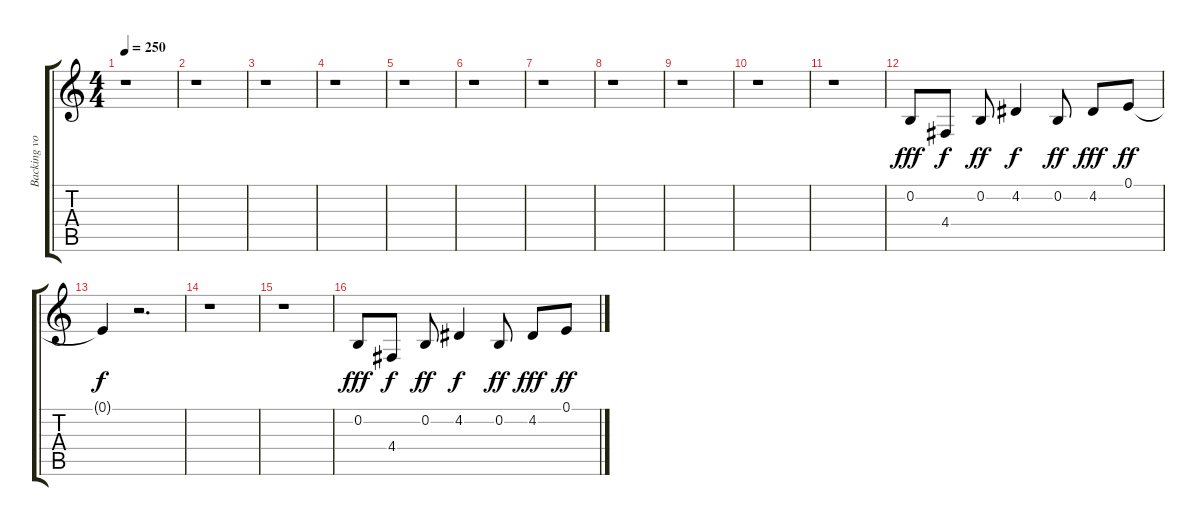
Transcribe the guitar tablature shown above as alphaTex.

\track ("Backing vocals" "Backing vo") {instrument voiceoohs}
\staff {score tabs}
\tuning (E4 B3 G3 D3 A2 E2) {hide}
\ts (4 4)
\tempo 250
\clef g2
\ks c
r.1{dy mf} |
r.1 |
r.1 |
r.1 |
r.1 |
r.1 |
r.1 |
r.1 |
r.1 |
r.1 |
r.1 |
0.2.8{dy fff} 4.4.8{dy f} 0.2.8{dy ff} 4.2.4{dy f} 0.2.8{dy ff} 4.2.8{dy fff} 0.1.8{dy ff} |
0.1{t}.4{dy f} r.2{d} |
r.1 |
r.1 |
0.2.8{dy fff} 4.4.8{dy f} 0.2.8{dy ff} 4.2.4{dy f} 0.2.8{dy ff} 4.2.8{dy fff} 0.1.8{dy ff}
